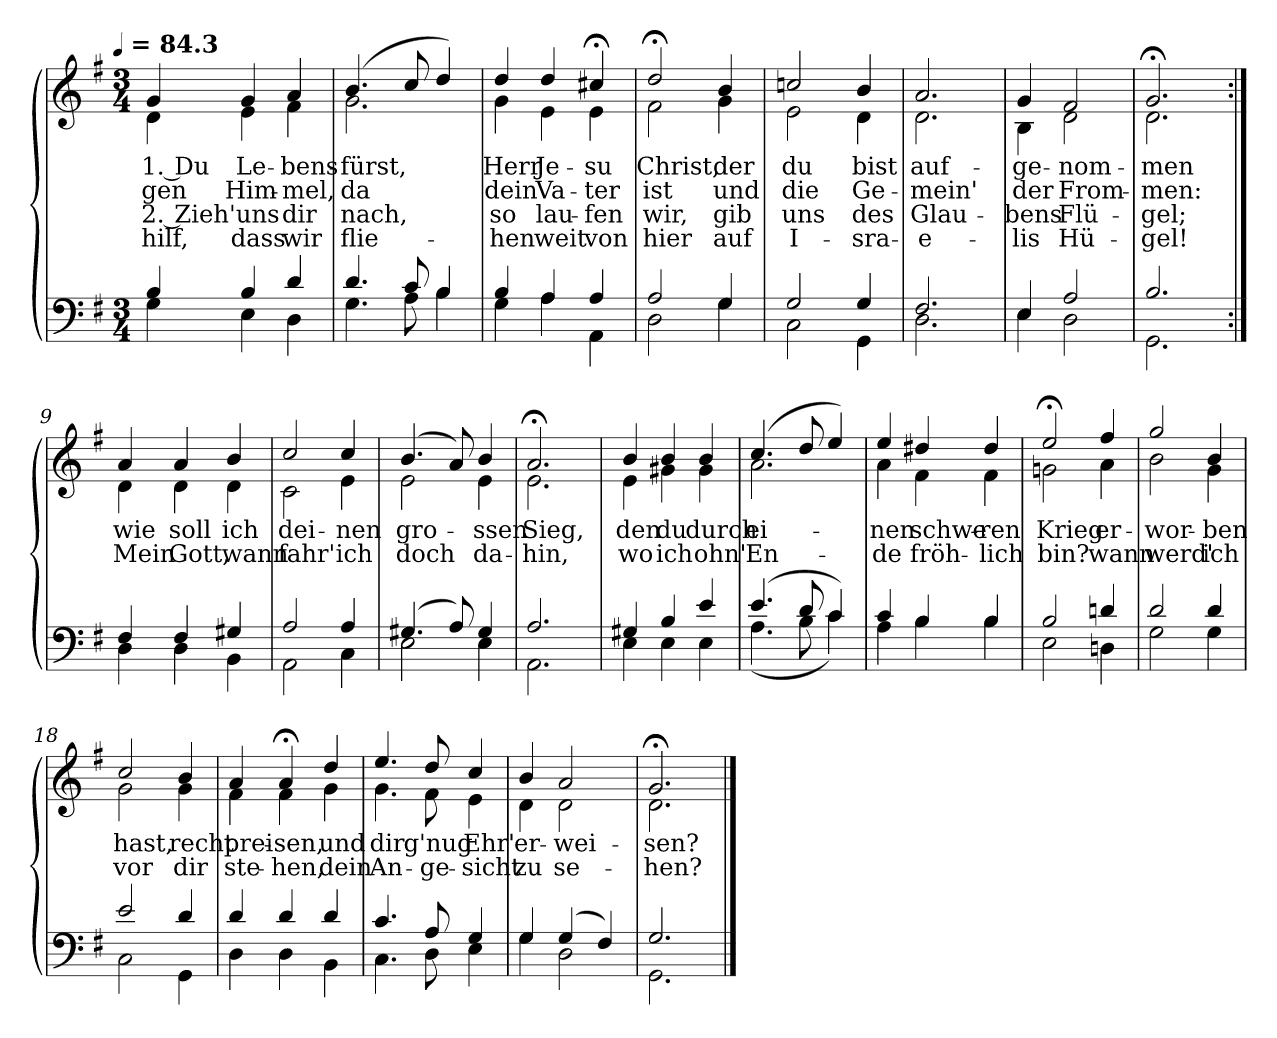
**kern	**kern	**text	**text	**text	**text	**dynam
*part1	*part1	*part1	*part1	*part1	*part1	*part1
*staff2	*staff1	*staff1	*staff1	*staff1	*staff1	*staff1/2
*clefF4	*clefG2	*	*	*	*	*
*k[f#]	*k[f#]	*	*	*	*	*
!!LO:TX:omd:t=[quarter] = 84.3
*M3/4	*M3/4	*	*	*	*	*
*MM84	*MM84	*	*	*	*	*
=1	=1	=1	=1	=1	=1	=1
*^	*^	*	*	*	*	*
4B	4G	4g	4d	1. Du	gen	2. Zieh'	hilf,	.
4B	4E	4g	4e	Le-	Him-	uns	dass	.
4d	4D	4a	4f#	-bens-	-mel,	dir	wir	.
=2	=2	=2	=2	=2	=2	=2	=2	=2
(4.d	4.G)	(4.b	2.g	-fürst,	da	nach,	flie-	.
8c	8A	8cc	.	.	.	.	.	.
(4B)	4B	4dd)	.	.	.	.	.	.
=3	=3	=3	=3	=3	=3	=3	=3	=3
4B	4G	4dd	4g	Herr	dein	so	-hen	.
4A	4A	4dd	4e	Je-	Va-	lau-	weit	.
4A	4AA	4cc#X;<	4e	-su	-ter	-fen	von	.
=4	=4	=4	=4	=4	=4	=4	=4	=4
2A	2D	2dd;<	2f#	Christ,	ist	wir,	hier	.
4G	4G	4b	4g	der	und	gib	auf	♩ = 84.6
=5	=5	=5	=5	=5	=5	=5	=5	=5
2G	2C	2ccn	2e	du	die	uns	I-	.
4G	4GG	4b	4d	bist	Ge-	des	-sra-	♩ = 84
=6	=6	=6	=6	=6	=6	=6	=6	=6
2.F#	2.D	2.a	2.d	auf-	-mein'	Glau-	-e-	.
=7	=7	=7	=7	=7	=7	=7	=7	=7
4E	4E	4g	4B	-ge-	der	-bens	-lis	.
2A	2D	2f#	2d	-nom-	From-	Flü-	Hü-	♩ = 84.6
=8	=8	=8	=8	=8	=8	=8	=8	=8
2.B	2.GG	2.g;<	2.d	-men	-men:	-gel;	-gel!	.
!!LO:LB:g=z	!!
=9:|!	=9:|!	=9:|!	=9:|!	=9:|!	=9:|!	=9:|!	=9:|!	=9:|!
4F#	4D	4a	4d	wie	Mein	.	.	.
4F#	4D	4a	4d	soll	Gott,	.	.	.
4G#X	4BB	4b	4d	ich	wann	.	.	.
=10	=10	=10	=10	=10	=10	=10	=10	=10
2A	2AA	2cc	2c	dei-	fahr'	.	.	.
4A	4C	4cc	4e	-nen	ich	.	.	.
=11	=11	=11	=11	=11	=11	=11	=11	=11
(4.G#X	2E	(4.b	2e	gro-	doch	.	.	.
8A)	.	8a)	.	.	.	.	.	.
4G#	4E	4b	4e	-ssen	da-	.	.	.
=12	=12	=12	=12	=12	=12	=12	=12	=12
2.A	2.AA	2.a;<	2.e	Sieg,	-hin,	.	.	.
=13	=13	=13	=13	=13	=13	=13	=13	=13
4G#X	4E	4b	4e	den	wo	.	.	.
4B	4E	4b	4g#X	du	ich	.	.	.
4e	4E	4b	4g#	durch	ohn'	.	.	.
=14	=14	=14	=14	=14	=14	=14	=14	=14
(4.e	(4.A	(4.cc	2.a	ei-	En-	.	.	.
8d	8B	8dd	.	.	.	.	.	.
4c)	4c)	4ee)	.	.	.	.	.	.
=15	=15	=15	=15	=15	=15	=15	=15	=15
4c	4A	4ee	4a	-nen	-de	.	.	.
4B	4B	4dd#X	4f#	schwe-	fröh-	.	.	.
4B	4B	4dd#	4f#	-ren	-lich	.	.	.
!!LO:LB:g=z	!!
=16	=16	=16	=16	=16	=16	=16	=16	=16
2B	2E	2ee;<	2gn	Krieg	bin?	.	.	.
4dn	4Dn	4ff#	4a	er-	wann	.	.	.
=17	=17	=17	=17	=17	=17	=17	=17	=17
*	*	*MM83	*	*	*	*	*	*
2d	2G	2gg	2b	-wor-	werd'	.	.	.
4d	4G	4b	4g	-ben	ich	.	.	.
=18	=18	=18	=18	=18	=18	=18	=18	=18
*	*	*MM82	*	*	*	*	*	*
2e	2C	2cc	2g	hast,	vor	.	.	.
4d	4GG	4b	4g	recht	dir	.	.	♩ = 81
=19	=19	=19	=19	=19	=19	=19	=19	=19
*	*	*MM79	*	*	*	*	*	*
4d	4D	4a	4f#	prei-	ste-	.	.	.
4d	4D	4a;<	4f#	-sen,	-hen,	.	.	.
4d	4BB	4dd	4g	und	dein	.	.	♩ = 74
=20	=20	=20	=20	=20	=20	=20	=20	=20
*	*	*MM72	*	*	*	*	*	*
4.c	4.C	4.ee	4.g	dir	An-	.	.	.
8A	8D	8dd	8f#	g'nug	-ge-	.	.	.
4G	4E	4cc	4e	Ehr'	-sicht	.	.	.
=21	=21	=21	=21	=21	=21	=21	=21	=21
*	*	*MM71	*	*	*	*	*	*
4G	4G	4b	4d	er-	zu	.	.	.
(4G	2D	2a	2d	-wei-	se-	.	.	♩ = 63.5
4F#)	.	.	.	.	.	.	.	.
=22	=22	=22	=22	=22	=22	=22	=22	=22
2.G	2.GG	2.g;<	2.d	-sen?	-hen?	.	.	.
*v	*v	*	*	*	*	*	*	*
*	*v	*v	*	*	*	*	*
==	==	==	==	==	==	==
*-	*-	*-	*-	*-	*-	*-
